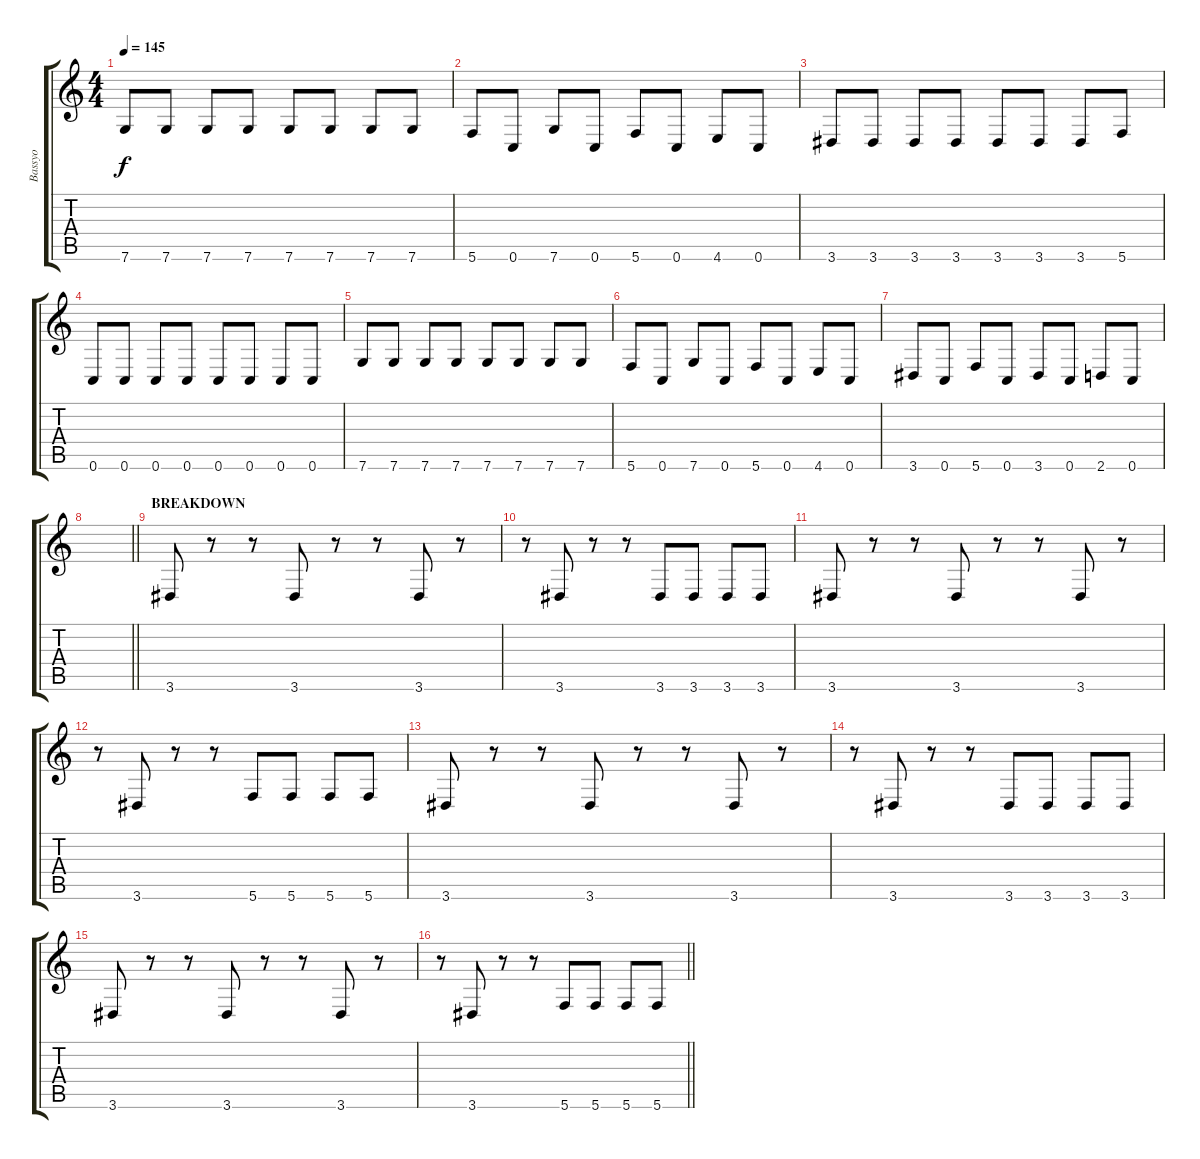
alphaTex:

\track ("Bassyo" "Bassyo") {instrument electricbassfinger}
\staff {score tabs}
\tuning (D4 A3 F3 C3 G2 C2) {hide}
\ts (4 4)
\tempo 145
\clef g2
\ks c
7.6.8{dy f} 7.6.8 7.6.8 7.6.8 7.6.8 7.6.8 7.6.8 7.6.8 |
5.6.8 0.6.8 7.6.8 0.6.8 5.6.8 0.6.8 4.6.8 0.6.8 |
3.6.8 3.6.8 3.6.8 3.6.8 3.6.8 3.6.8 3.6.8 5.6.8 |
0.6.8 0.6.8 0.6.8 0.6.8 0.6.8 0.6.8 0.6.8 0.6.8 |
7.6.8 7.6.8 7.6.8 7.6.8 7.6.8 7.6.8 7.6.8 7.6.8 |
5.6.8 0.6.8 7.6.8 0.6.8 5.6.8 0.6.8 4.6.8 0.6.8 |
3.6.8 0.6.8 5.6.8 0.6.8 3.6.8 0.6.8 2.6.8 0.6.8 |
\barLineRight lightlight
|
\section ("" "BREAKDOWN")
3.6.8 r.8 r.8 3.6.8 r.8 r.8 3.6.8 r.8 |
r.8 3.6.8 r.8 r.8 3.6.8 3.6.8 3.6.8 3.6.8 |
3.6.8 r.8 r.8 3.6.8 r.8 r.8 3.6.8 r.8 |
r.8 3.6.8 r.8 r.8 5.6.8 5.6.8 5.6.8 5.6.8 |
3.6.8 r.8 r.8 3.6.8 r.8 r.8 3.6.8 r.8 |
r.8 3.6.8 r.8 r.8 3.6.8 3.6.8 3.6.8 3.6.8 |
3.6.8 r.8 r.8 3.6.8 r.8 r.8 3.6.8 r.8 |
\barLineRight lightlight
r.8 3.6.8 r.8 r.8 5.6.8 5.6.8 5.6.8 5.6.8
